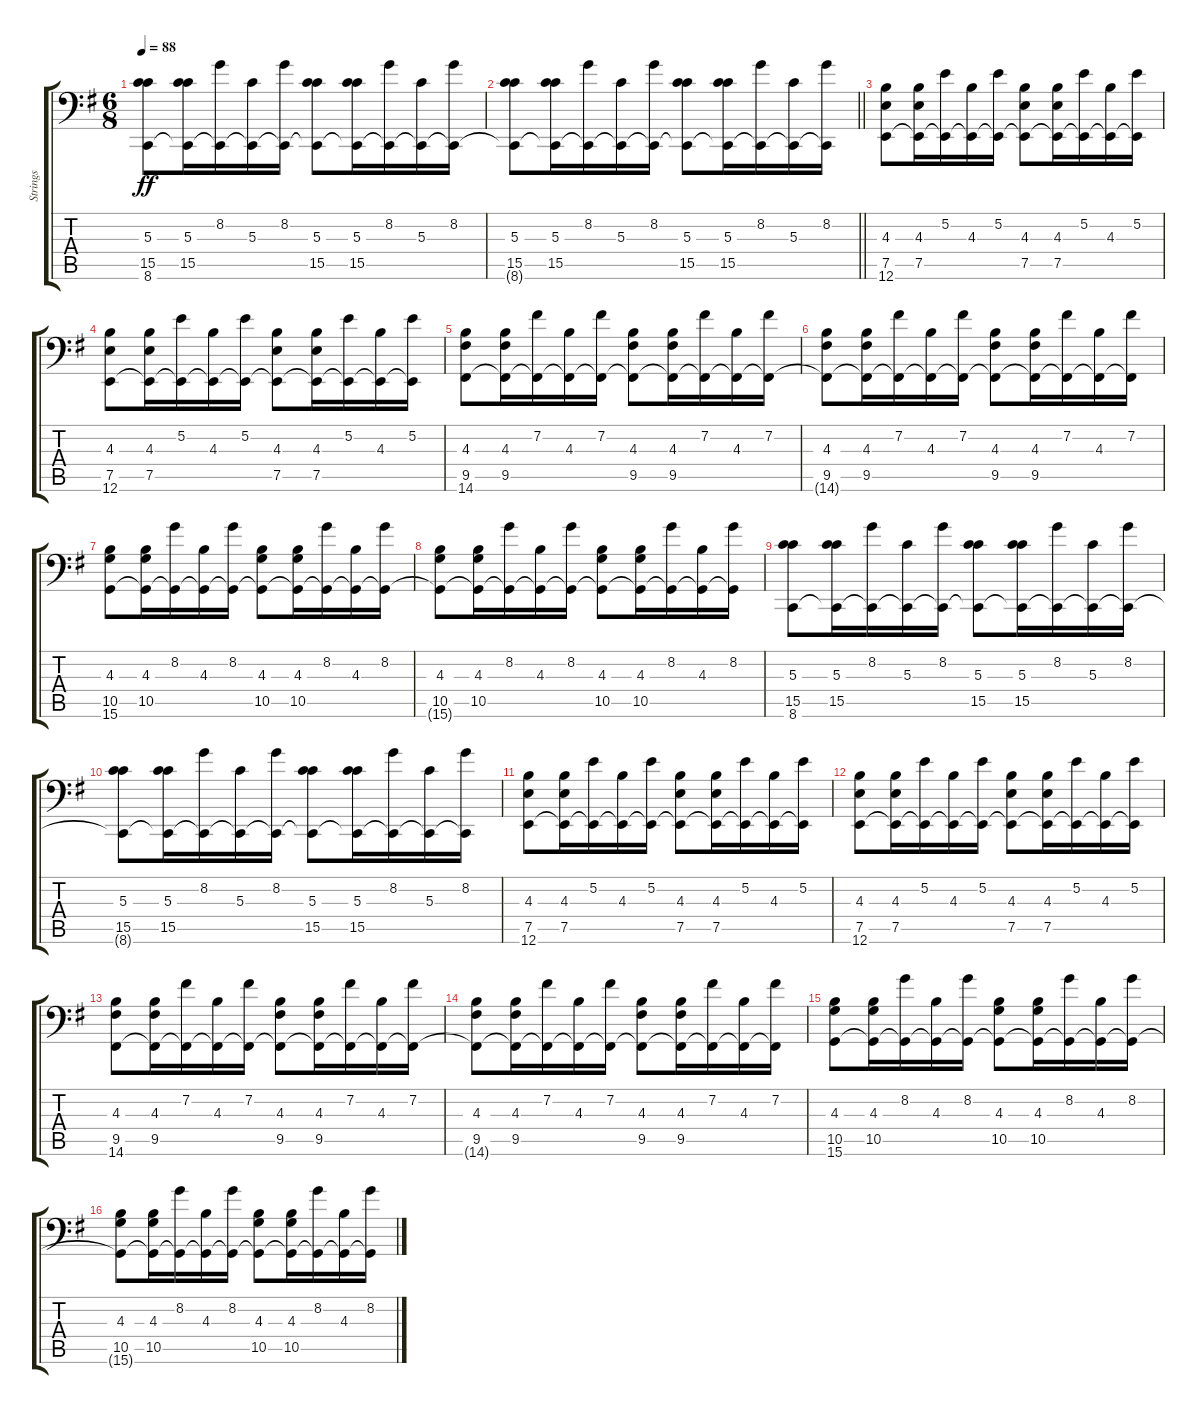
\track ("Strings" "Strings") {instrument stringensemble1}
\staff {score tabs}
\tuning (E4 B3 G3 D3 A2 E1) {hide}
\ts (6 8)
\tempo 88
\clef f4
\ks eminor
(5.3 15.5 8.6).8{dy ff} (5.3 15.5 8.6{t}).16 (8.2 8.6{t}).16 (5.3 8.6{t}).16 (8.2 8.6{t}).16 (5.3 15.5 8.6{t}).8 (5.3 15.5 8.6{t}).16 (8.2 8.6{t}).16 (5.3 8.6{t}).16 (8.2 8.6{t}).16 |
\barLineRight lightlight
(5.3 15.5 8.6{t}).8 (5.3 15.5 8.6{t}).16 (8.2 8.6{t}).16 (5.3 8.6{t}).16 (8.2 8.6{t}).16 (5.3 15.5 8.6{t}).8 (5.3 15.5 8.6{t}).16 (8.2 8.6{t}).16 (5.3 8.6{t}).16 (8.2 8.6{t}).16 |
\section ("" "")
(4.3 7.5 12.6).8 (4.3 7.5 12.6{t}).16 (5.2 12.6{t}).16 (4.3 12.6{t}).16 (5.2 12.6{t}).16 (4.3 7.5 12.6{t}).8 (4.3 7.5 12.6{t}).16 (5.2 12.6{t}).16 (4.3 12.6{t}).16 (5.2 12.6{t}).16 |
(4.3 7.5 12.6).8 (4.3 7.5 12.6{t}).16 (5.2 12.6{t}).16 (4.3 12.6{t}).16 (5.2 12.6{t}).16 (4.3 7.5 12.6{t}).8 (4.3 7.5 12.6{t}).16 (5.2 12.6{t}).16 (4.3 12.6{t}).16 (5.2 12.6{t}).16 |
(4.3 9.5 14.6).8 (4.3 9.5 14.6{t}).16 (7.2 14.6{t}).16 (4.3 14.6{t}).16 (7.2 14.6{t}).16 (4.3 9.5 14.6{t}).8 (4.3 9.5 14.6{t}).16 (7.2 14.6{t}).16 (4.3 14.6{t}).16 (7.2 14.6{t}).16 |
(4.3 9.5 14.6{t}).8 (4.3 9.5 14.6{t}).16 (7.2 14.6{t}).16 (4.3 14.6{t}).16 (7.2 14.6{t}).16 (4.3 9.5 14.6{t}).8 (4.3 9.5 14.6{t}).16 (7.2 14.6{t}).16 (4.3 14.6{t}).16 (7.2 14.6{t}).16 |
(4.3 10.5 15.6).8 (4.3 10.5 15.6{t}).16 (8.2 15.6{t}).16 (4.3 15.6{t}).16 (8.2 15.6{t}).16 (4.3 10.5 15.6{t}).8 (4.3 10.5 15.6{t}).16 (8.2 15.6{t}).16 (4.3 15.6{t}).16 (8.2 15.6{t}).16 |
(4.3 10.5 15.6{t}).8 (4.3 10.5 15.6{t}).16 (8.2 15.6{t}).16 (4.3 15.6{t}).16 (8.2 15.6{t}).16 (4.3 10.5 15.6{t}).8 (4.3 10.5 15.6{t}).16 (8.2 15.6{t}).16 (4.3 15.6{t}).16 (8.2 15.6{t}).16 |
(5.3 15.5 8.6).8 (5.3 15.5 8.6{t}).16 (8.2 8.6{t}).16 (5.3 8.6{t}).16 (8.2 8.6{t}).16 (5.3 15.5 8.6{t}).8 (5.3 15.5 8.6{t}).16 (8.2 8.6{t}).16 (5.3 8.6{t}).16 (8.2 8.6{t}).16 |
(5.3 15.5 8.6{t}).8 (5.3 15.5 8.6{t}).16 (8.2 8.6{t}).16 (5.3 8.6{t}).16 (8.2 8.6{t}).16 (5.3 15.5 8.6{t}).8 (5.3 15.5 8.6{t}).16 (8.2 8.6{t}).16 (5.3 8.6{t}).16 (8.2 8.6{t}).16 |
(4.3 7.5 12.6).8 (4.3 7.5 12.6{t}).16 (5.2 12.6{t}).16 (4.3 12.6{t}).16 (5.2 12.6{t}).16 (4.3 7.5 12.6{t}).8 (4.3 7.5 12.6{t}).16 (5.2 12.6{t}).16 (4.3 12.6{t}).16 (5.2 12.6{t}).16 |
(4.3 7.5 12.6).8 (4.3 7.5 12.6{t}).16 (5.2 12.6{t}).16 (4.3 12.6{t}).16 (5.2 12.6{t}).16 (4.3 7.5 12.6{t}).8 (4.3 7.5 12.6{t}).16 (5.2 12.6{t}).16 (4.3 12.6{t}).16 (5.2 12.6{t}).16 |
(4.3 9.5 14.6).8 (4.3 9.5 14.6{t}).16 (7.2 14.6{t}).16 (4.3 14.6{t}).16 (7.2 14.6{t}).16 (4.3 9.5 14.6{t}).8 (4.3 9.5 14.6{t}).16 (7.2 14.6{t}).16 (4.3 14.6{t}).16 (7.2 14.6{t}).16 |
(4.3 9.5 14.6{t}).8 (4.3 9.5 14.6{t}).16 (7.2 14.6{t}).16 (4.3 14.6{t}).16 (7.2 14.6{t}).16 (4.3 9.5 14.6{t}).8 (4.3 9.5 14.6{t}).16 (7.2 14.6{t}).16 (4.3 14.6{t}).16 (7.2 14.6{t}).16 |
(4.3 10.5 15.6).8 (4.3 10.5 15.6{t}).16 (8.2 15.6{t}).16 (4.3 15.6{t}).16 (8.2 15.6{t}).16 (4.3 10.5 15.6{t}).8 (4.3 10.5 15.6{t}).16 (8.2 15.6{t}).16 (4.3 15.6{t}).16 (8.2 15.6{t}).16 |
(4.3 10.5 15.6{t}).8 (4.3 10.5 15.6{t}).16 (8.2 15.6{t}).16 (4.3 15.6{t}).16 (8.2 15.6{t}).16 (4.3 10.5 15.6{t}).8 (4.3 10.5 15.6{t}).16 (8.2 15.6{t}).16 (4.3 15.6{t}).16 (8.2 15.6{t}).16
